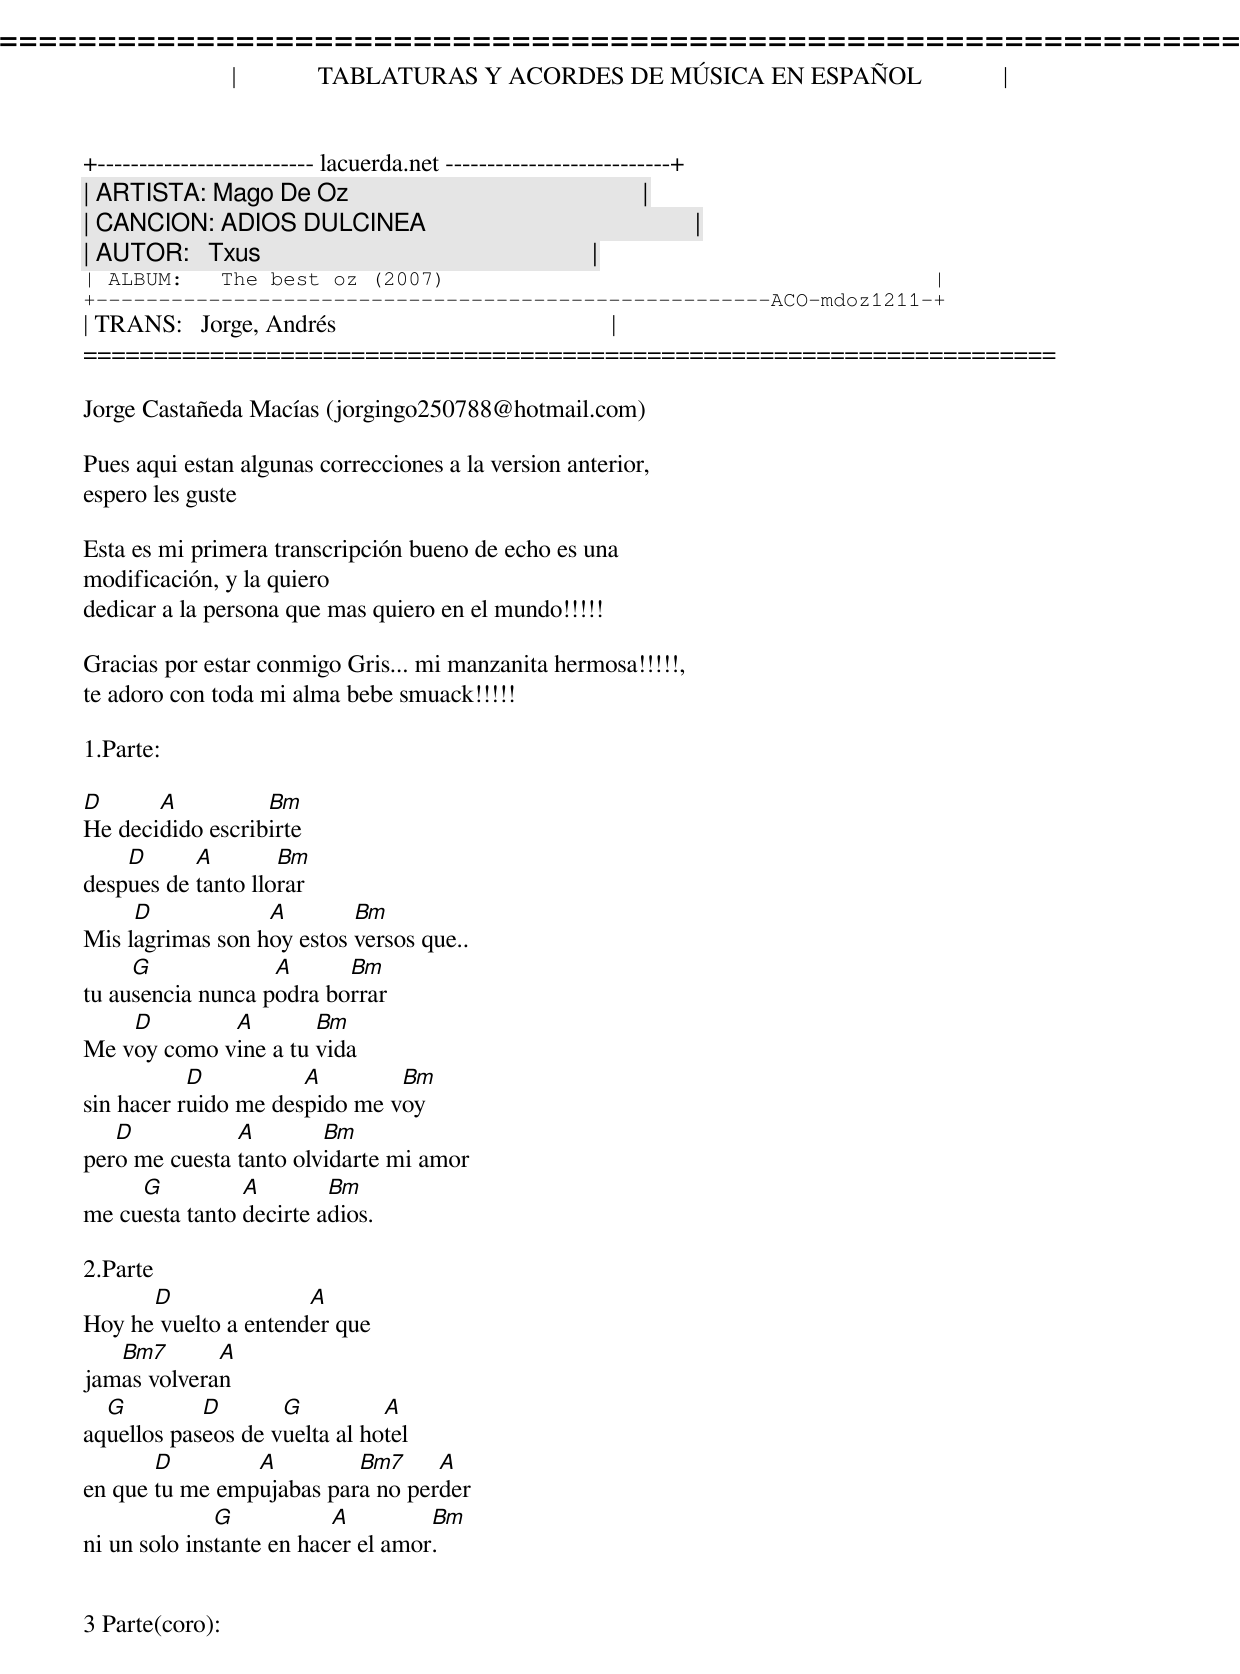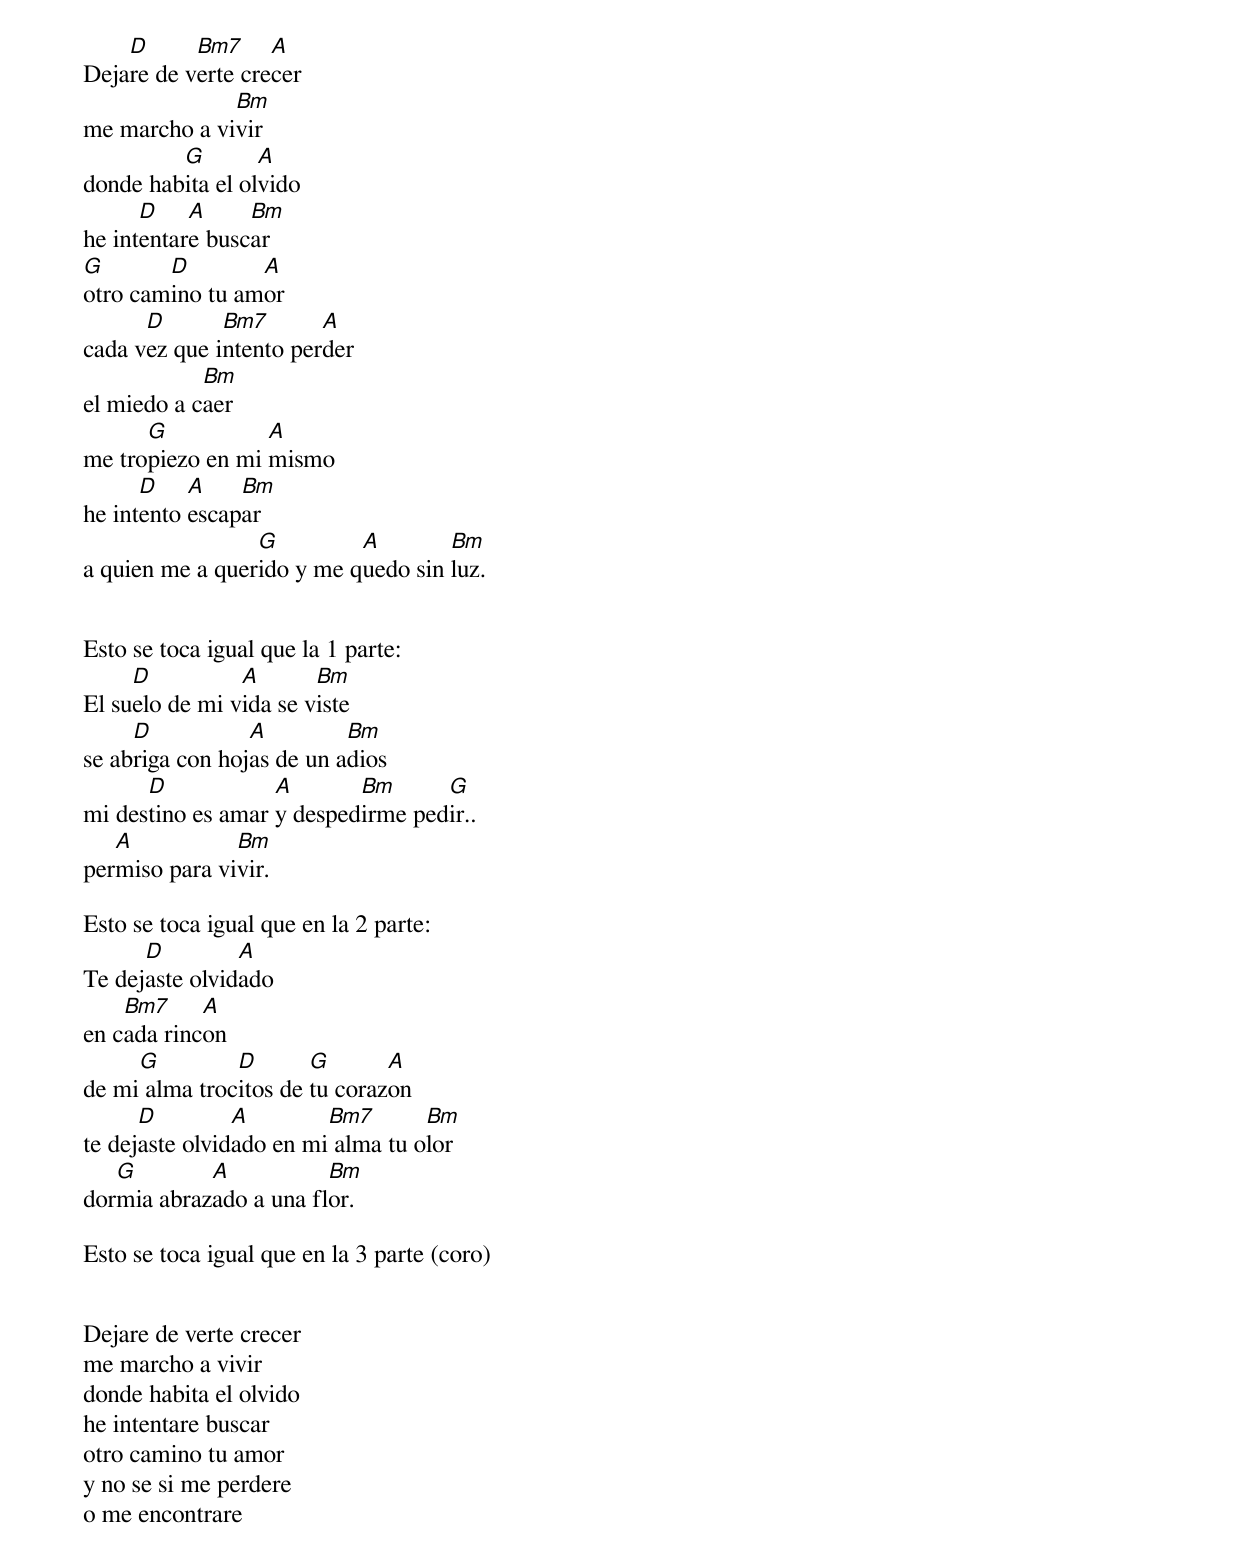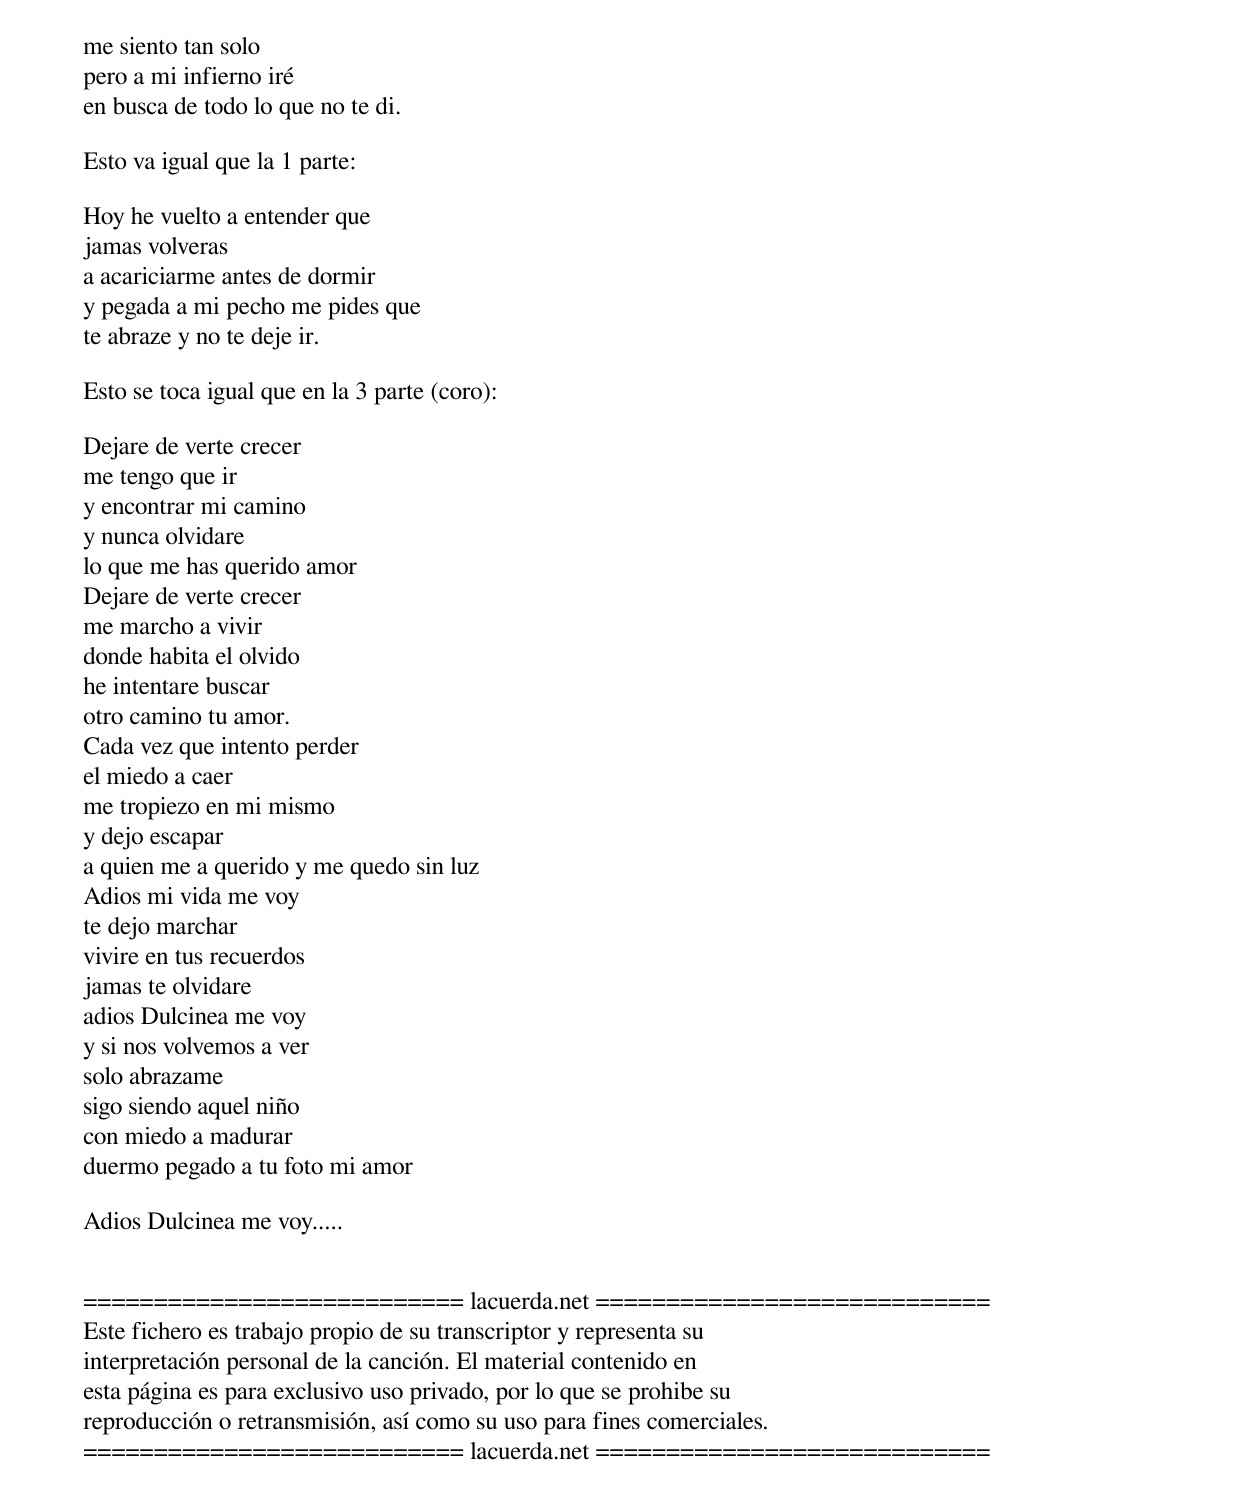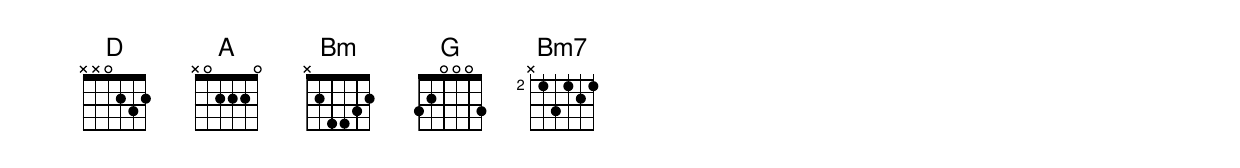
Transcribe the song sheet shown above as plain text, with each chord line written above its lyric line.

=====================================================================
|             TABLATURAS Y ACORDES DE MÚSICA EN ESPAÑOL             |
+-------------------------- lacuerda.net ---------------------------+
| ARTISTA: Mago De Oz                                               |
| CANCION: ADIOS DULCINEA                                           |
| AUTOR:   Txus                                                     |
| ALBUM:   The best oz (2007)                                       |
+------------------------------------------------------ACO-mdoz1211-+
| TRANS:   Jorge, Andrés                                            |
=====================================================================

Jorge Castañeda Macías (jorgingo250788@hotmail.com)

Pues aqui estan algunas correcciones a la version anterior,
espero les guste

Esta es mi primera transcripción bueno de echo es una
modificación, y la quiero
dedicar a la persona que mas quiero en el mundo!!!!!

Gracias por estar conmigo Gris... mi manzanita hermosa!!!!!,
te adoro con toda mi alma bebe smuack!!!!!

1.Parte:

D      A          Bm
He decidido escribirte
    D      A        Bm
despues de tanto llorar
     D            A        Bm
Mis lagrimas son hoy estos versos que..
     G             A      Bm
tu ausencia nunca podra borrar
    D        A        Bm
Me voy como vine a tu vida
           D          A        Bm
sin hacer ruido me despido me voy
   D           A        Bm
pero me cuesta tanto olvidarte mi amor
     G          A        Bm
me cuesta tanto decirte adios.

2.Parte
      D               A
Hoy he vuelto a entender que
   Bm7       A
jamas volveran
  G         D       G          A
aquellos paseos de vuelta al hotel
       D        A         Bm7     A
en que tu me empujabas para no perder
              G           A         Bm
ni un solo instante en hacer el amor.


3 Parte(coro):
    D      Bm7     A
Dejare de verte crecer
              Bm
me marcho a vivir
         G        A
donde habita el olvido
      D    A     Bm
he intentare buscar
G       D        A
otro camino tu amor
      D       Bm7       A
cada vez que intento perder
            Bm
el miedo a caer
      G           A
me tropiezo en mi mismo
      D    A    Bm
he intento escapar
                 G         A        Bm
a quien me a querido y me quedo sin luz.


Esto se toca igual que la 1 parte:
     D          A       Bm
El suelo de mi vida se viste
     D           A         Bm
se abriga con hojas de un adios
      D            A       Bm      G
mi destino es amar y despedirme pedir..
   A           Bm
permiso para vivir.

Esto se toca igual que en la 2 parte:
      D         A
Te dejaste olvidado
    Bm7     A
en cada rincon
     G         D       G       A
de mi alma trocitos de tu corazon
      D         A        Bm7       Bm
te dejaste olvidado en mi alma tu olor
   G        A           Bm
dormia abrazado a una flor.

Esto se toca igual que en la 3 parte (coro)


Dejare de verte crecer
me marcho a vivir
donde habita el olvido
he intentare buscar
otro camino tu amor
y no se si me perdere
o me encontrare
me siento tan solo
pero a mi infierno iré
en busca de todo lo que no te di.

Esto va igual que la 1 parte:

Hoy he vuelto a entender que
jamas volveras
a acariciarme antes de dormir
y pegada a mi pecho me pides que
te abraze y no te deje ir.

Esto se toca igual que en la 3 parte (coro):

Dejare de verte crecer
me tengo que ir
y encontrar mi camino
y nunca olvidare
lo que me has querido amor
Dejare de verte crecer
me marcho a vivir
donde habita el olvido
he intentare buscar
otro camino tu amor.
Cada vez que intento perder
el miedo a caer
me tropiezo en mi mismo
y dejo escapar
a quien me a querido y me quedo sin luz
Adios mi vida me voy
te dejo marchar
vivire en tus recuerdos
jamas te olvidare
adios Dulcinea me voy
y si nos volvemos a ver
solo abrazame
sigo siendo aquel niño
con miedo a madurar
duermo pegado a tu foto mi amor

Adios Dulcinea me voy.....


=========================== lacuerda.net ============================
Este fichero es trabajo propio de su transcriptor y representa su
interpretación personal de la canción. El material contenido en
esta página es para exclusivo uso privado, por lo que se prohibe su
reproducción o retransmisión, así como su uso para fines comerciales.
=========================== lacuerda.net ============================
